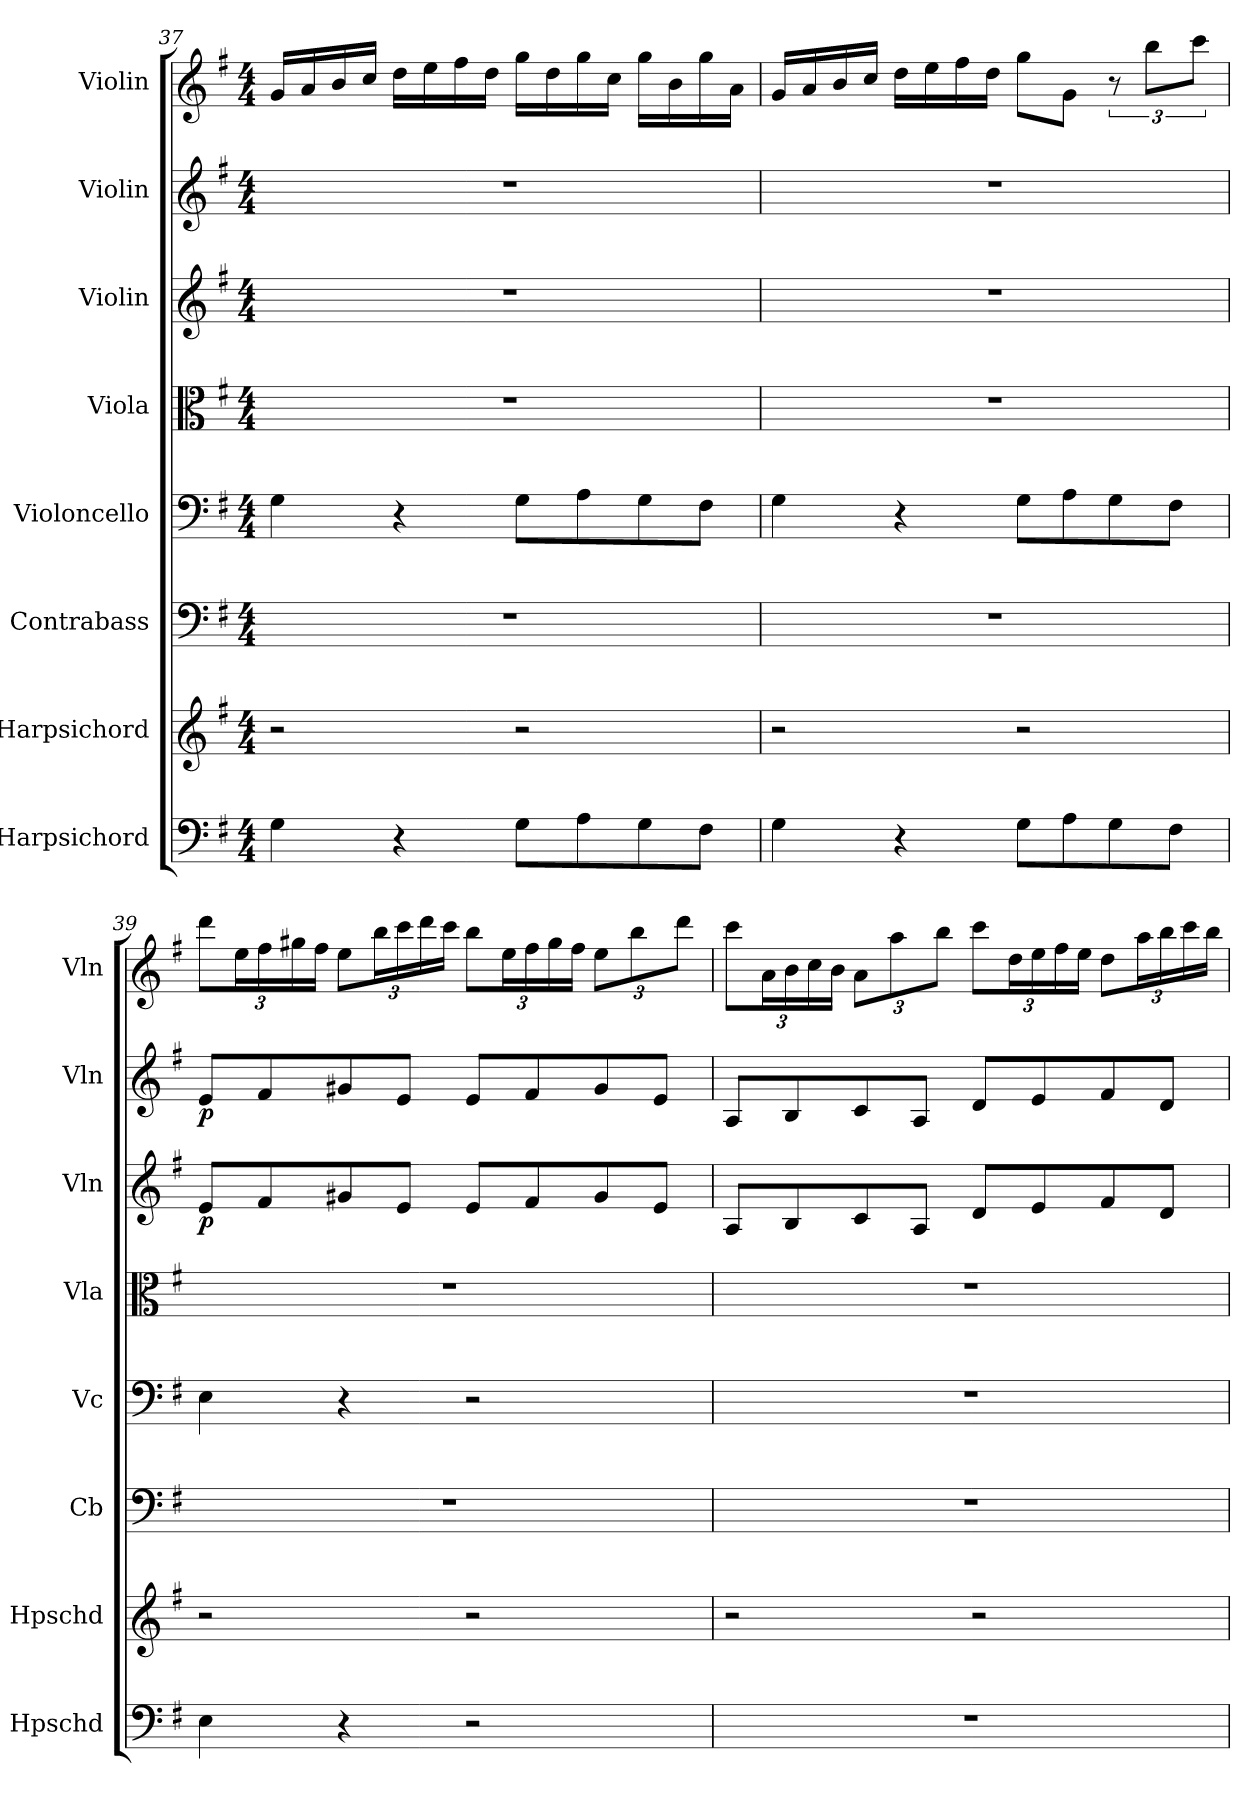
**kern	**kern	**kern	**kern	**kern	**kern	**dynam	**kern	**dynam	**kern
*part8	*part7	*part6	*part5	*part4	*part3	*part3	*part2	*part2	*part1
*staff8	*staff7	*staff6	*staff5	*staff4	*staff3	*staff3	*staff2	*staff2	*staff1
*I"Harpsichord	*I"Harpsichord	*I"Contrabass	*I"Violoncello	*I"Viola	*I"Violin	*	*I"Violin	*	*I"Violin
*I'Hpschd	*I'Hpschd	*I'Cb	*I'Vc	*I'Vla	*I'Vln	*	*I'Vln	*	*I'Vln
*clefF4	*clefG2	*clefF4	*clefF4	*clefC3	*clefG2	*	*clefG2	*	*clefG2
*k[f#]	*k[f#]	*k[f#]	*k[f#]	*k[f#]	*k[f#]	*	*k[f#]	*	*k[f#]
*M4/4	*M4/4	*M4/4	*M4/4	*M4/4	*M4/4	*	*M4/4	*	*M4/4
=37	=37	=37	=37	=37	=37	=37	=37	=37	=37
4G\	2r	1r	4G\	1r	1r	.	1r	.	16g/LL
.	.	.	.	.	.	.	.	.	16a/
.	.	.	.	.	.	.	.	.	16b/
.	.	.	.	.	.	.	.	.	16cc/JJ
4r	.	.	4r	.	.	.	.	.	16dd\LL
.	.	.	.	.	.	.	.	.	16ee\
.	.	.	.	.	.	.	.	.	16ff#\
.	.	.	.	.	.	.	.	.	16dd\JJ
8G\L	2r	.	8G\L	.	.	.	.	.	16gg\LL
.	.	.	.	.	.	.	.	.	16dd\
8A\	.	.	8A\	.	.	.	.	.	16gg\
.	.	.	.	.	.	.	.	.	16cc\JJ
8G\	.	.	8G\	.	.	.	.	.	16gg\LL
.	.	.	.	.	.	.	.	.	16b\
8F#\J	.	.	8F#\J	.	.	.	.	.	16gg\
.	.	.	.	.	.	.	.	.	16a\JJ
=38	=38	=38	=38	=38	=38	=38	=38	=38	=38
4G\	2r	1r	4G\	1r	1r	.	1r	.	16g/LL
.	.	.	.	.	.	.	.	.	16a/
.	.	.	.	.	.	.	.	.	16b/
.	.	.	.	.	.	.	.	.	16cc/JJ
4r	.	.	4r	.	.	.	.	.	16dd\LL
.	.	.	.	.	.	.	.	.	16ee\
.	.	.	.	.	.	.	.	.	16ff#\
.	.	.	.	.	.	.	.	.	16dd\JJ
8G\L	2r	.	8G\L	.	.	.	.	.	8gg\L
8A\	.	.	8A\	.	.	.	.	.	8g\J
8G\	.	.	8G\	.	.	.	.	.	12r
.	.	.	.	.	.	.	.	.	12bb\L
8F#\J	.	.	8F#\J	.	.	.	.	.	.
.	.	.	.	.	.	.	.	.	12ccc\J
=39	=39	=39	=39	=39	=39	=39	=39	=39	=39
4E\	2r	1r	4E\	1r	8e/L	p	8e/L	p	12ddd\L
.	.	.	.	.	.	.	.	.	24ee\L
.	.	.	.	.	8f#/	.	8f#/	.	24ff#\
.	.	.	.	.	.	.	.	.	24gg#X\
.	.	.	.	.	.	.	.	.	24ff#\JJ
4r	.	.	4r	.	8g#X/	.	8g#X/	.	12ee\L
.	.	.	.	.	.	.	.	.	24bb\L
.	.	.	.	.	8e/J	.	8e/J	.	24ccc\
.	.	.	.	.	.	.	.	.	24ddd\
.	.	.	.	.	.	.	.	.	24ccc\JJ
2r	2r	.	2r	.	8e/L	.	8e/L	.	12bb\L
.	.	.	.	.	.	.	.	.	24ee\L
.	.	.	.	.	8f#/	.	8f#/	.	24ff#\
.	.	.	.	.	.	.	.	.	24gg#\
.	.	.	.	.	.	.	.	.	24ff#\JJ
.	.	.	.	.	8g#/	.	8g#/	.	12ee\L
.	.	.	.	.	.	.	.	.	12bb\
.	.	.	.	.	8e/J	.	8e/J	.	.
.	.	.	.	.	.	.	.	.	12ddd\J
=40	=40	=40	=40	=40	=40	=40	=40	=40	=40
1r	2r	1r	1r	1r	8A/L	.	8A/L	.	12ccc\L
.	.	.	.	.	.	.	.	.	24a\L
.	.	.	.	.	8B/	.	8B/	.	24b\
.	.	.	.	.	.	.	.	.	24cc\
.	.	.	.	.	.	.	.	.	24b\JJ
.	.	.	.	.	8c/	.	8c/	.	12a\L
.	.	.	.	.	.	.	.	.	12aa\
.	.	.	.	.	8A/J	.	8A/J	.	.
.	.	.	.	.	.	.	.	.	12bb\J
.	2r	.	.	.	8d/L	.	8d/L	.	12ccc\L
.	.	.	.	.	.	.	.	.	24dd\L
.	.	.	.	.	8e/	.	8e/	.	24ee\
.	.	.	.	.	.	.	.	.	24ff#\
.	.	.	.	.	.	.	.	.	24ee\JJ
.	.	.	.	.	8f#/	.	8f#/	.	12dd\L
.	.	.	.	.	.	.	.	.	24aa\L
.	.	.	.	.	8d/J	.	8d/J	.	24bb\
.	.	.	.	.	.	.	.	.	24ccc\
.	.	.	.	.	.	.	.	.	24bb\JJ
=	=	=	=	=	=	=	=	=	=
*-	*-	*-	*-	*-	*-	*-	*-	*-	*-
